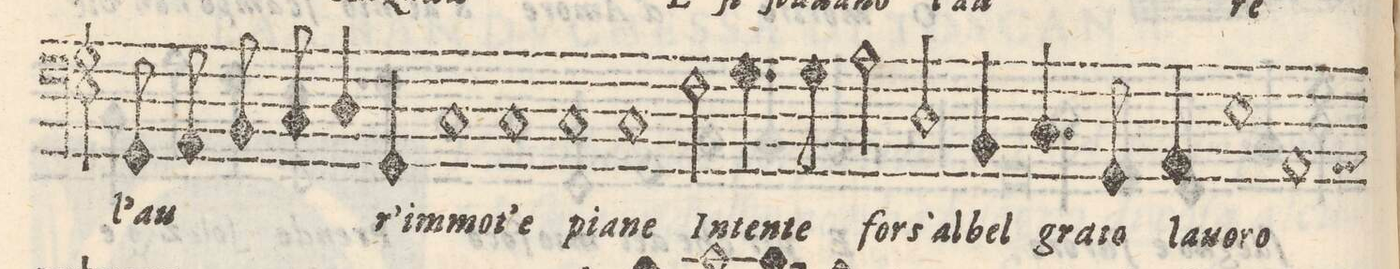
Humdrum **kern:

**kern	**text
*I"BASSO	*
*clefF4	*
*k[]	*
*met(C)	*
*M2/1	*
8GG/	l'au-
8AA/	.
8BB/	.
8C/	.
4D/	.
4GG/	-r'im-
=9-	=9-
1C	-mo-
1C	-t'e
=10-	=10-
1C	pia-
1C	-ne
=11-	=11-
2F\	In-
4.G\	-ten-
8G\	-te
2A\	fors'-
2D/	-al-
=12-	=12-
4BB/	-bel
4.C/	gra-
8GG/	-to
4AA/	la-
1E	-uo-
=13-	=13-
1AA	-ro
*-	*-
